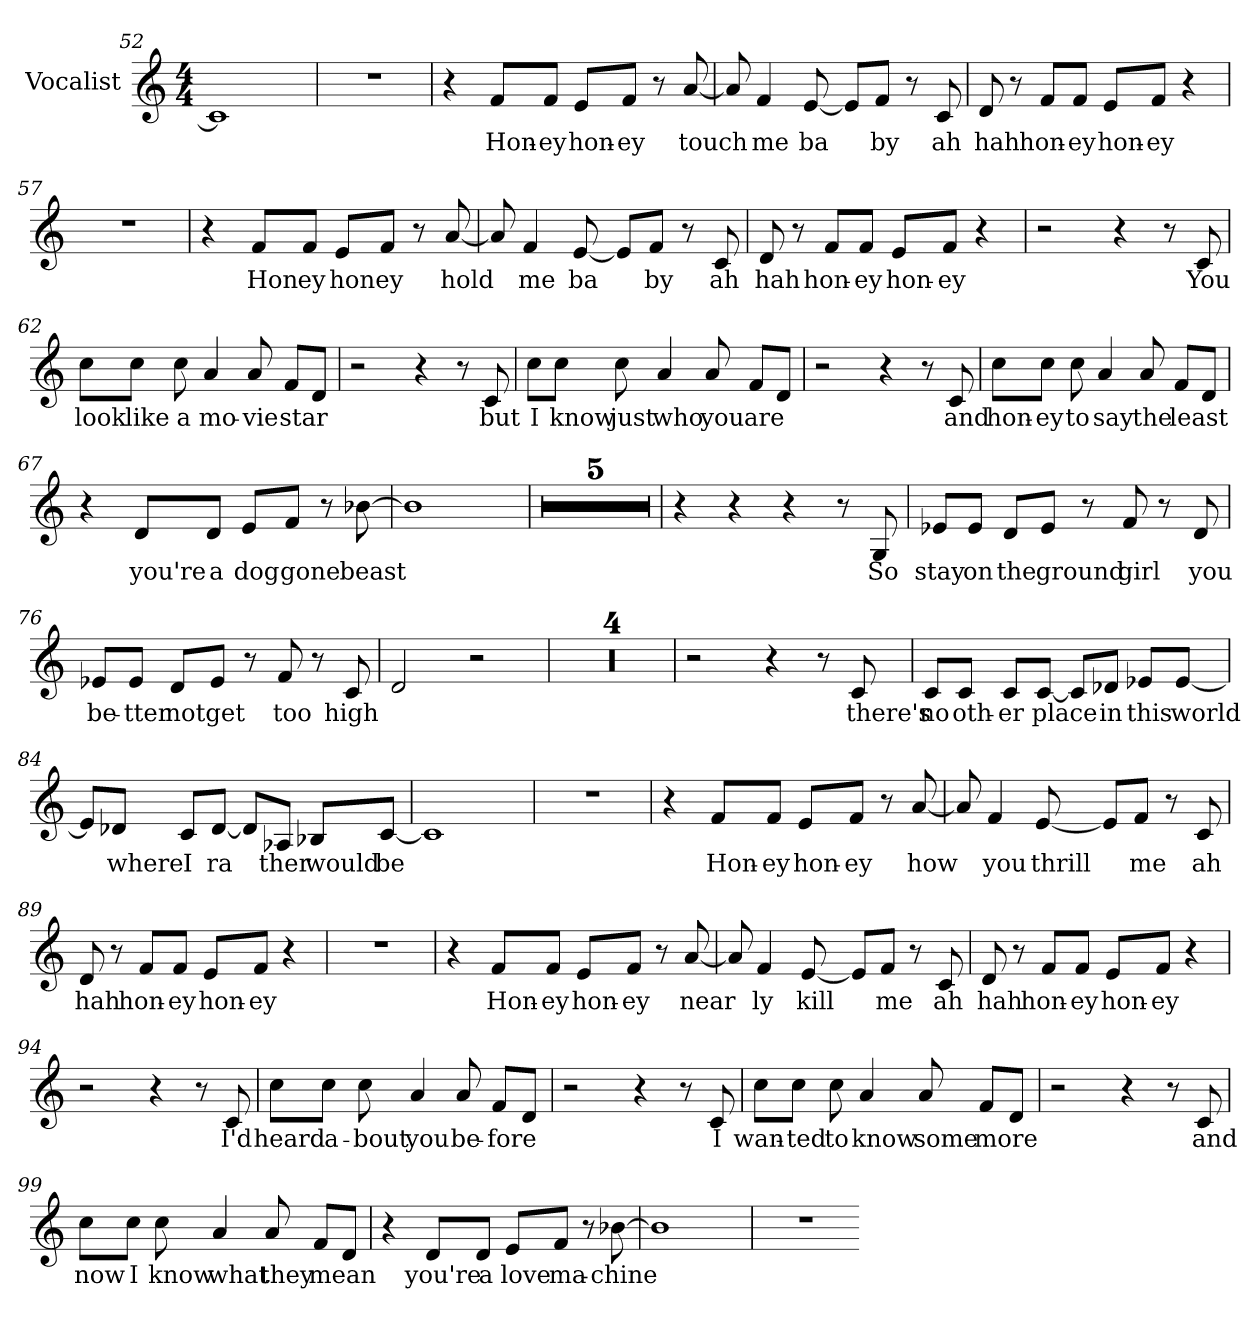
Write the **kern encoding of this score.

**kern	**text
*part1	*part1
*staff1	*staff1
*I"Vocalist	*
*clefG2	*
*M4/4	*
=52	=52
1c]	_
=53	=53
1r	.
=54	=54
4r	.
8f/L	Hon-
8f/J	-ey
8e/L	hon-
8f/J	-ey
8r	.
[8a	touch
=55	=55
8a]	_
4f	me
[8e	ba-
8e/L]	_
8f/J	-by
8r	.
8c	ah
=56	=56
8d	hah
8r	.
8f/L	hon-
8f/J	-ey
8e/L	hon-
8f/J	-ey
4r	.
=57	=57
1r	.
=58	=58
4r	.
8f/L	Hon
8f/J	ey
8e/L	hon
8f/J	ey
8r	.
[8a	hold
=59	=59
8a]	_
4f	me
[8e	ba-
8e/L]	_
8f/J	-by
8r	.
8c	ah
=60	=60
8d	hah
8r	.
8f/L	hon-
8f/J	-ey
8e/L	hon-
8f/J	-ey
4r	.
=61	=61
2r	.
4r	.
8r	.
8c	You
=62	=62
8cc\L	look
8cc\J	like
8cc	a
4a	mo-
8a	-vie
8f/L	star
8d/J	_
=63	=63
2r	.
4r	.
8r	.
8c	but
=64	=64
8cc\L	I
8cc\J	know
8cc	just
4a	who
8a	you
8f/L	are
8d/J	_
=65	=65
2r	.
4r	.
8r	.
8c	and
=66	=66
8cc\L	hon-
8cc\J	-ey
8cc	to
4a	say
8a	the
8f/L	least
8d/J	_
=67	=67
4r	.
8d/L	you're
8d/J	a
8e/L	dog
8f/J	gone
8r	.
[8b-X	beast
=68	=68
1b-]	_
=69	=69
1r	.
=70	=70
1r	.
=71	=71
1r	.
=72	=72
1r	.
=73	=73
1r	.
=74	=74
4r	.
4r	.
4r	.
8r	.
8G	So
=75	=75
8e-X/L	stay
8e-/J	on
8d/L	the
8e-/J	ground
8r	.
8f	girl
8r	.
8d	you
=76	=76
8e-X/L	be-
8e-/J	-tter
8d/L	not
8e-/J	get
8r	.
8f	too
8r	.
8c	high
=77	=77
2d	_
2r	.
=78	=78
1r	.
=79	=79
1r	.
=80	=80
1r	.
=81	=81
1r	.
=82	=82
2r	.
4r	.
8r	.
8c	there's
=83	=83
8c/L	no
8c/J	oth-
8c/L	-er
[8c/J	place
8c/L]	_
8d-X/J	in
8e-X/L	this
[8e-/J	world
=84	=84
8e-/L]	_
8d-X/J	where
8c/L	I
[8d-/J	ra-
8d-/L]	_
8A-X/J	-ther
8B-X/L	would
[8c/J	be
=85	=85
1c]	_
=86	=86
1r	.
=87	=87
4r	.
8f/L	Hon-
8f/J	-ey
8e/L	hon-
8f/J	-ey
8r	.
[8a	how
=88	=88
8a]	_
4f	you
[8e	thrill
8e/L]	_
8f/J	me
8r	.
8c	ah
=89	=89
8d	hah
8r	.
8f/L	hon-
8f/J	-ey
8e/L	hon-
8f/J	-ey
4r	.
=90	=90
1r	.
=91	=91
4r	.
8f/L	Hon-
8f/J	-ey
8e/L	hon-
8f/J	-ey
8r	.
[8a	near-
=92	=92
8a]	_
4f	-ly
[8e	kill
8e/L]	_
8f/J	me
8r	.
8c	ah
=93	=93
8d	hah
8r	.
8f/L	hon-
8f/J	-ey
8e/L	hon-
8f/J	-ey
4r	.
=94	=94
2r	.
4r	.
8r	.
8c	I'd
=95	=95
8cc\L	heard
8cc\J	a-
8cc	-bout
4a	you
8a	be-
8f/L	-fore
8d/J	_
=96	=96
2r	.
4r	.
8r	.
8c	I
=97	=97
8cc\L	wan-
8cc\J	-ted
8cc	to
4a	know
8a	some
8f/L	more
8d/J	_
=98	=98
2r	.
4r	.
8r	.
8c	and
=99	=99
8cc\L	now
8cc\J	I
8cc	know
4a	what
8a	they
8f/L	mean
8d/J	_
=100	=100
4r	.
8d/L	you're
8d/J	a
8e/L	love
8f/J	ma-
8r	.
[8b-X	-chine
=101	=101
1b-]	_
=102	=102
1r	.
=-	=-
*-	*-
